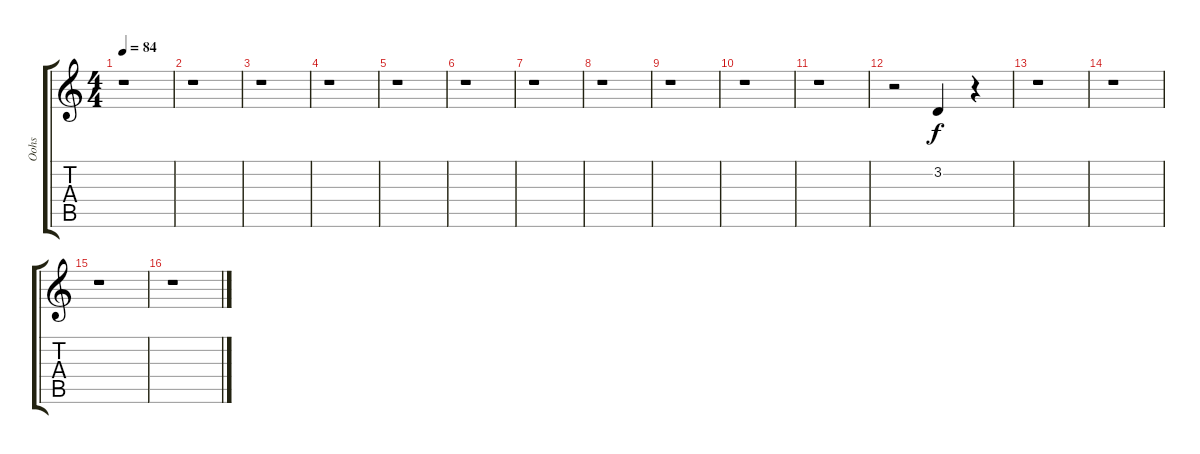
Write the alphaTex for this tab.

\track ("Oohs" "Oohs") {instrument voiceoohs}
\staff {score tabs}
\tuning (E4 B3 G3 D3 A2 E2) {hide}
\ts (4 4)
\tempo 84
\clef g2
\ks c
r.1{dy f} |
r.1 |
r.1 |
r.1 |
r.1 |
r.1 |
r.1 |
r.1 |
r.1 |
r.1 |
r.1 |
r.2 3.2.4 r.4 |
r.1 |
r.1 |
r.1 |
r.1
